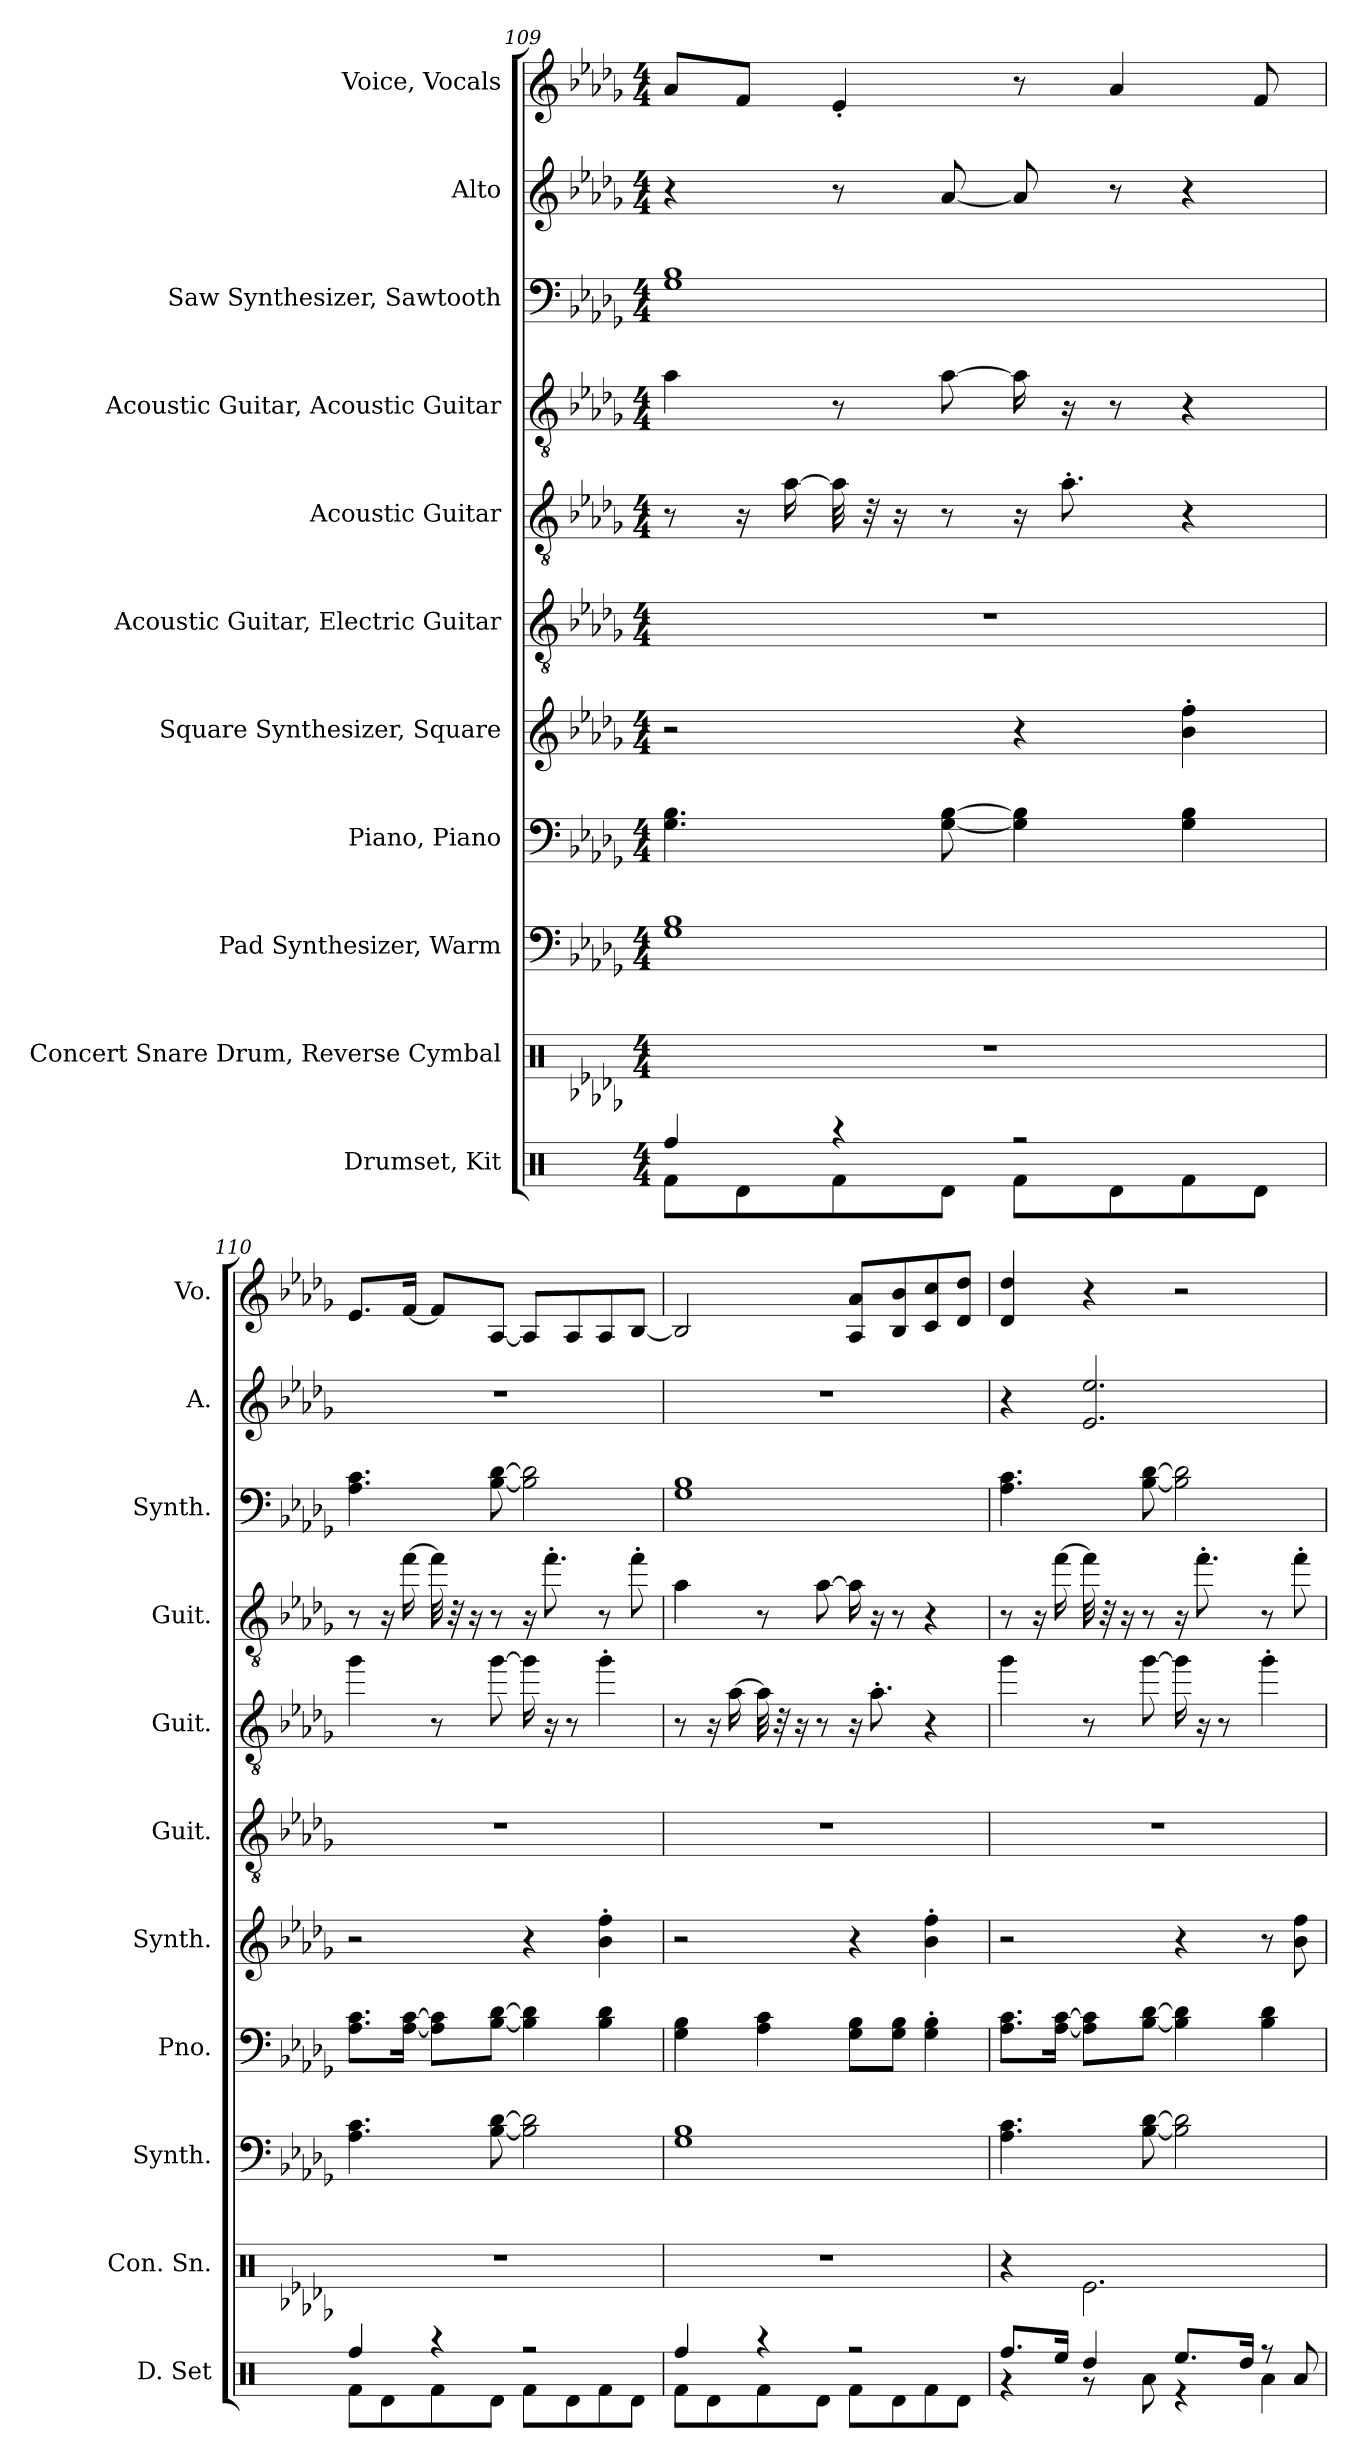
**kern	**kern	**kern	**kern	**kern	**kern	**kern	**kern	**kern	**kern	**kern
*part11	*part10	*part9	*part8	*part7	*part6	*part5	*part4	*part3	*part2	*part1
*staff11	*staff10	*staff9	*staff8	*staff7	*staff6	*staff5	*staff4	*staff3	*staff2	*staff1
*I"Drumset, Kit	*I"Concert Snare Drum, Reverse Cymbal	*I"Pad Synthesizer, Warm	*I"Piano, Piano	*I"Square Synthesizer, Square	*I"Acoustic Guitar, Electric Guitar	*I"Acoustic Guitar	*I"Acoustic Guitar, Acoustic Guitar	*I"Saw Synthesizer, Sawtooth	*I"Alto	*I"Voice, Vocals
*I'D. Set	*I'Con. Sn.	*I'Synth.	*I'Pno.	*I'Synth.	*I'Guit.	*I'Guit.	*I'Guit.	*I'Synth.	*I'A.	*I'Vo.
*clefX	*clefX	*clefF4	*clefF4	*clefG2	*clefGv2	*clefGv2	*clefGv2	*clefF4	*clefG2	*clefG2
*k[]	*k[b-e-a-d-g-]	*k[b-e-a-d-g-]	*k[b-e-a-d-g-]	*k[b-e-a-d-g-]	*k[b-e-a-d-g-]	*k[b-e-a-d-g-]	*k[b-e-a-d-g-]	*k[b-e-a-d-g-]	*k[b-e-a-d-g-]	*k[b-e-a-d-g-]
*M4/4	*M4/4	*M4/4	*M4/4	*M4/4	*M4/4	*M4/4	*M4/4	*M4/4	*M4/4	*M4/4
=109	=109	=109	=109	=109	=109	=109	=109	=109	=109	=109
*^	*	*	*	*	*	*	*	*	*	*
4Rff/	8Rf\L	1r	1G- 1B-	4.G-\ 4.B-\	2r	1r	8r	4a-\	1G- 1B-	4r	8a-/L
.	8Rd\	.	.	.	.	.	16r	.	.	.	8f/J
.	.	.	.	.	.	.	[16a-\	.	.	.	.
4r	8Rf\	.	.	.	.	.	32a-\]	8r	.	8r	4e-'/
.	.	.	.	.	.	.	32r	.	.	.	.
.	.	.	.	.	.	.	16r	.	.	.	.
.	8Rd\J	.	.	[8G-\ [8B-\	.	.	8r	[8a-\	.	[8a-/	.
2r	8Rf\L	.	.	4G-\] 4B-\]	4r	.	16r	16a-\]	.	8a-/]	8r
.	.	.	.	.	.	.	8.a-'\	16r	.	.	.
.	8Rd\	.	.	.	.	.	.	8r	.	8r	4a-/
.	8Rf\	.	.	4G-\ 4B-\	4b-\' 4ff\'	.	4r	4r	.	4r	.
.	8Rd\J	.	.	.	.	.	.	.	.	.	8f/
!!LO:PB:g=z
=110	=110	=110	=110	=110	=110	=110	=110	=110	=110	=110	=110
4Rff/	8Rf\L	1r	4.A-\ 4.c\	8.A-\ 8.c\L	2r	1r	4gg-\	8r	4.A-\ 4.c\	1r	8.e-/L
.	8Rd\	.	.	.	.	.	.	16r	.	.	.
.	.	.	.	[16A-\ [16c\Jk	.	.	.	[16ff\	.	.	[16f/Jk
4r	8Rf\	.	.	8A-\] 8c\]L	.	.	8r	32ff\]	.	.	8f/L]
.	.	.	.	.	.	.	.	32r	.	.	.
.	.	.	.	.	.	.	.	16r	.	.	.
.	8Rd\J	.	[8B-\ [8d-\	[8B-\ [8d-\J	.	.	[8gg-\	8r	[8B-\ [8d-\	.	[8A-/J
2r	8Rf\L	.	2B-\] 2d-\]	4B-\] 4d-\]	4r	.	16gg-\]	16r	2B-\] 2d-\]	.	8A-/L]
.	.	.	.	.	.	.	16r	8.ff'\	.	.	.
.	8Rd\	.	.	.	.	.	8r	.	.	.	8A-/
.	8Rf\	.	.	4B-\ 4d-\	4b-\' 4ff\'	.	4gg-'\	8r	.	.	8A-/
.	8Rd\J	.	.	.	.	.	.	8ff'\	.	.	[8B-/J
=111	=111	=111	=111	=111	=111	=111	=111	=111	=111	=111	=111
4Rff/	8Rf\L	1r	1G- 1B-	4G-\ 4B-\	2r	1r	8r	4a-\	1G- 1B-	1r	2B-/]
.	8Rd\	.	.	.	.	.	16r	.	.	.	.
.	.	.	.	.	.	.	[16a-\	.	.	.	.
4r	8Rf\	.	.	4A-\ 4c\	.	.	32a-\]	8r	.	.	.
.	.	.	.	.	.	.	32r	.	.	.	.
.	.	.	.	.	.	.	16r	.	.	.	.
.	8Rd\J	.	.	.	.	.	8r	[8a-\	.	.	.
2r	8Rf\L	.	.	8G-\ 8B-\L	4r	.	16r	16a-\]	.	.	8A-/ 8a-/L
.	.	.	.	.	.	.	8.a-'\	16r	.	.	.
.	8Rd\	.	.	8G-\ 8B-\J	.	.	.	8r	.	.	8B-/ 8b-/
.	8Rf\	.	.	4G-\' 4B-\'	4b-\' 4ff\'	.	4r	4r	.	.	8c/ 8cc/
.	8Rd\J	.	.	.	.	.	.	.	.	.	8d-/ 8dd-/J
!!LO:PB:g=z
=112	=112	=112	=112	=112	=112	=112	=112	=112	=112	=112	=112
8.Rff/L	4r	4r	4.A-\ 4.c\	8.A-\ 8.c\L	2r	1r	4gg-\	8r	4.A-\ 4.c\	4r	4d-/ 4dd-/
.	.	.	.	.	.	.	.	16r	.	.	.
16Ree/Jk	.	.	.	[16A-\ [16c\Jk	.	.	.	[16ff\	.	.	.
4Rdd/	8r	2.Re\	.	8A-\] 8c\]L	.	.	8r	32ff\]	.	2.e-/ 2.ee-/	4r
.	.	.	.	.	.	.	.	32r	.	.	.
.	.	.	.	.	.	.	.	16r	.	.	.
.	8Ra\	.	[8B-\ [8d-\	[8B-\ [8d-\J	.	.	[8gg-\	8r	[8B-\ [8d-\	.	.
8.Ree/L	4r	.	2B-\] 2d-\]	4B-\] 4d-\]	4r	.	16gg-\]	16r	2B-\] 2d-\]	.	2r
.	.	.	.	.	.	.	16r	8.ff'\	.	.	.
.	.	.	.	.	.	.	8r	.	.	.	.
16Rdd/Jk	.	.	.	.	.	.	.	.	.	.	.
8r	4Ra\	.	.	4B-\ 4d-\	8r	.	4gg-'\	8r	.	.	.
8Ra/	.	.	.	.	8b-\ 8ff\	.	.	8ff'\	.	.	.
*v	*v	*	*	*	*	*	*	*	*	*	*
=	=	=	=	=	=	=	=	=	=	=
*-	*-	*-	*-	*-	*-	*-	*-	*-	*-	*-
